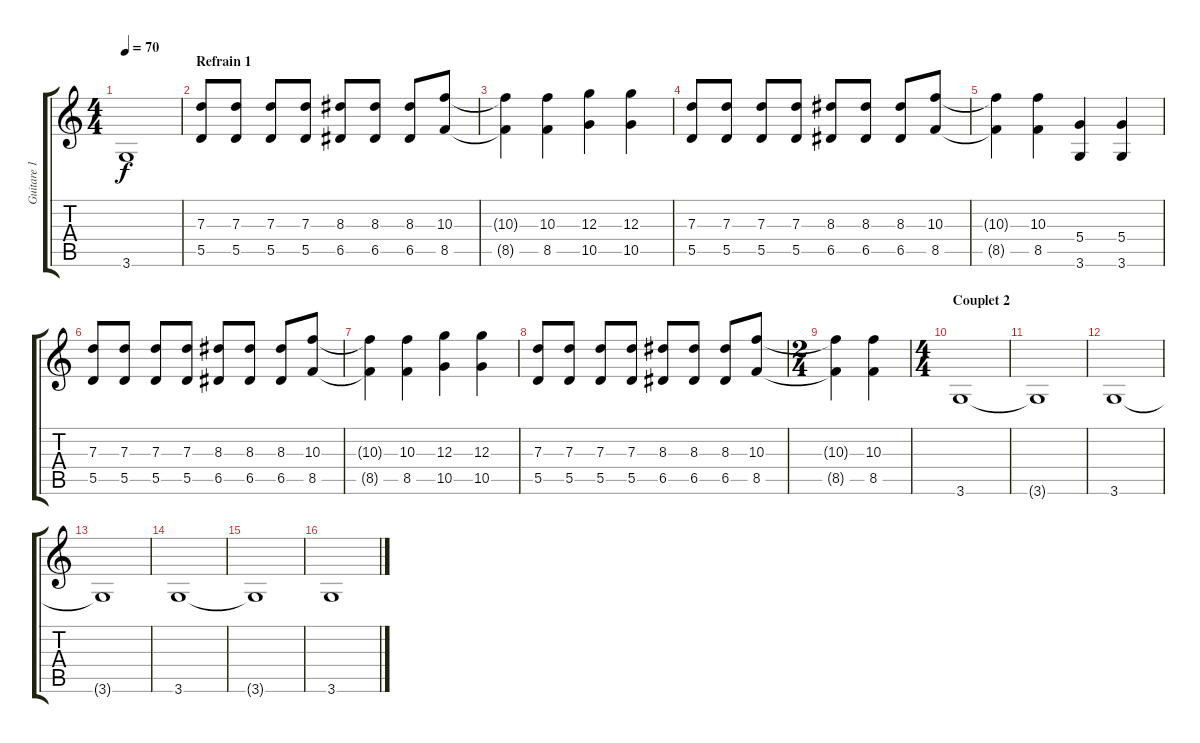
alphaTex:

\track ("Guitare 1" "Guitare 1") {instrument distortionguitar}
\staff {score tabs}
\tuning (E4 B3 G3 D3 A2 E2) {hide}
\ts (4 4)
\tempo 70
\clef g2
\ks c
3.6{t}.1{dy f volume 8 instrument distortionguitar} |
\section ("" "Refrain 1")
(7.3 5.5).8{volume 13 instrument distortionguitar} (7.3 5.5).8 (7.3 5.5).8 (7.3 5.5).8 (8.3 6.5).8 (8.3 6.5).8 (8.3 6.5).8 (10.3 8.5).8 |
(10.3{t} 8.5{t}).4 (10.3 8.5).4 (12.3 10.5).4 (12.3 10.5).4 |
(7.3 5.5).8 (7.3 5.5).8 (7.3 5.5).8 (7.3 5.5).8 (8.3 6.5).8 (8.3 6.5).8 (8.3 6.5).8 (10.3 8.5).8 |
(10.3{t} 8.5{t}).4 (10.3 8.5).4 (5.4 3.6).4 (5.4 3.6).4 |
(7.3 5.5).8{volume 13 instrument distortionguitar} (7.3 5.5).8 (7.3 5.5).8 (7.3 5.5).8 (8.3 6.5).8 (8.3 6.5).8 (8.3 6.5).8 (10.3 8.5).8 |
(10.3{t} 8.5{t}).4 (10.3 8.5).4 (12.3 10.5).4 (12.3 10.5).4 |
(7.3 5.5).8 (7.3 5.5).8 (7.3 5.5).8 (7.3 5.5).8 (8.3 6.5).8 (8.3 6.5).8 (8.3 6.5).8 (10.3 8.5).8 |
\ts (2 4)
(10.3{t} 8.5{t}).4 (10.3 8.5).4 |
\ts (4 4)
\section ("" "Couplet 2")
3.6.1{volume 8 instrument synthbrass1} |
3.6{t}.1 |
3.6.1{volume 8 instrument synthbrass1} |
3.6{t}.1 |
3.6.1{volume 8 instrument synthbrass1} |
3.6{t}.1 |
3.6.1{volume 8 instrument synthbrass1}
